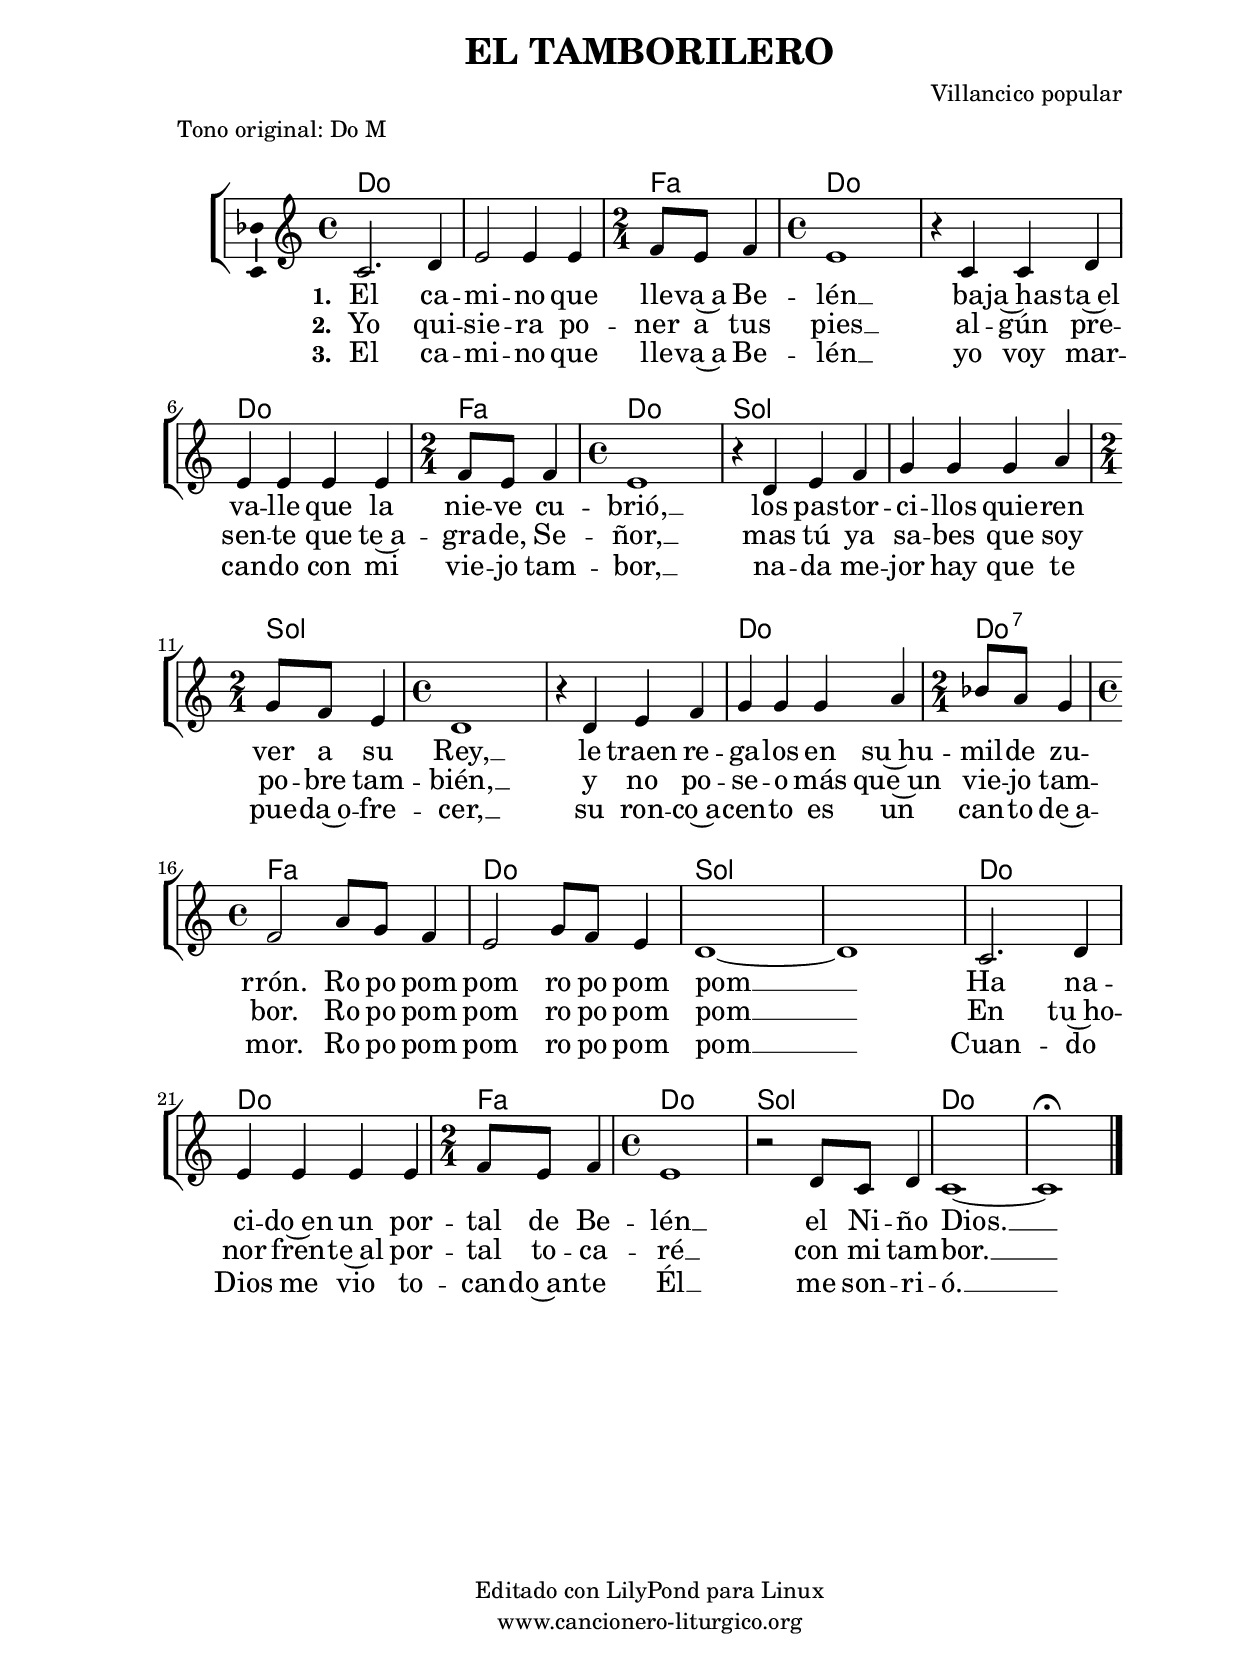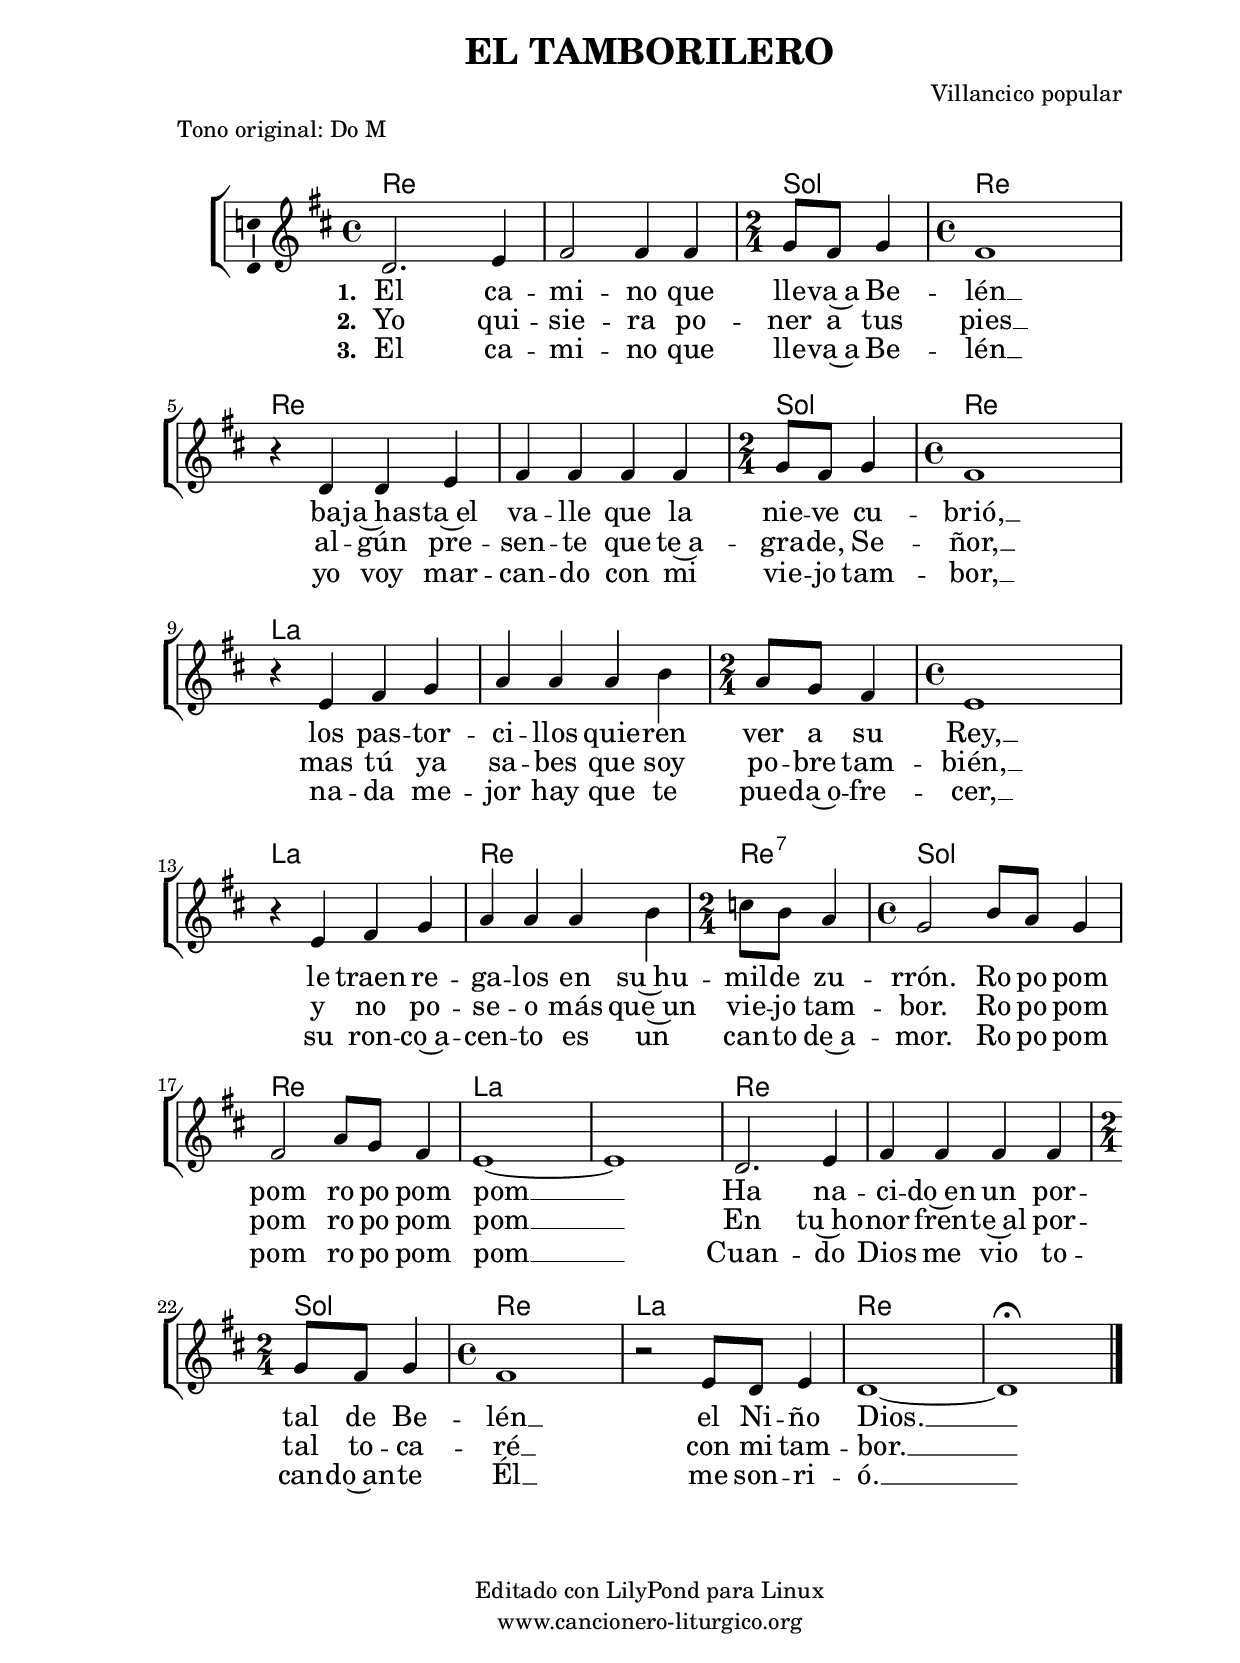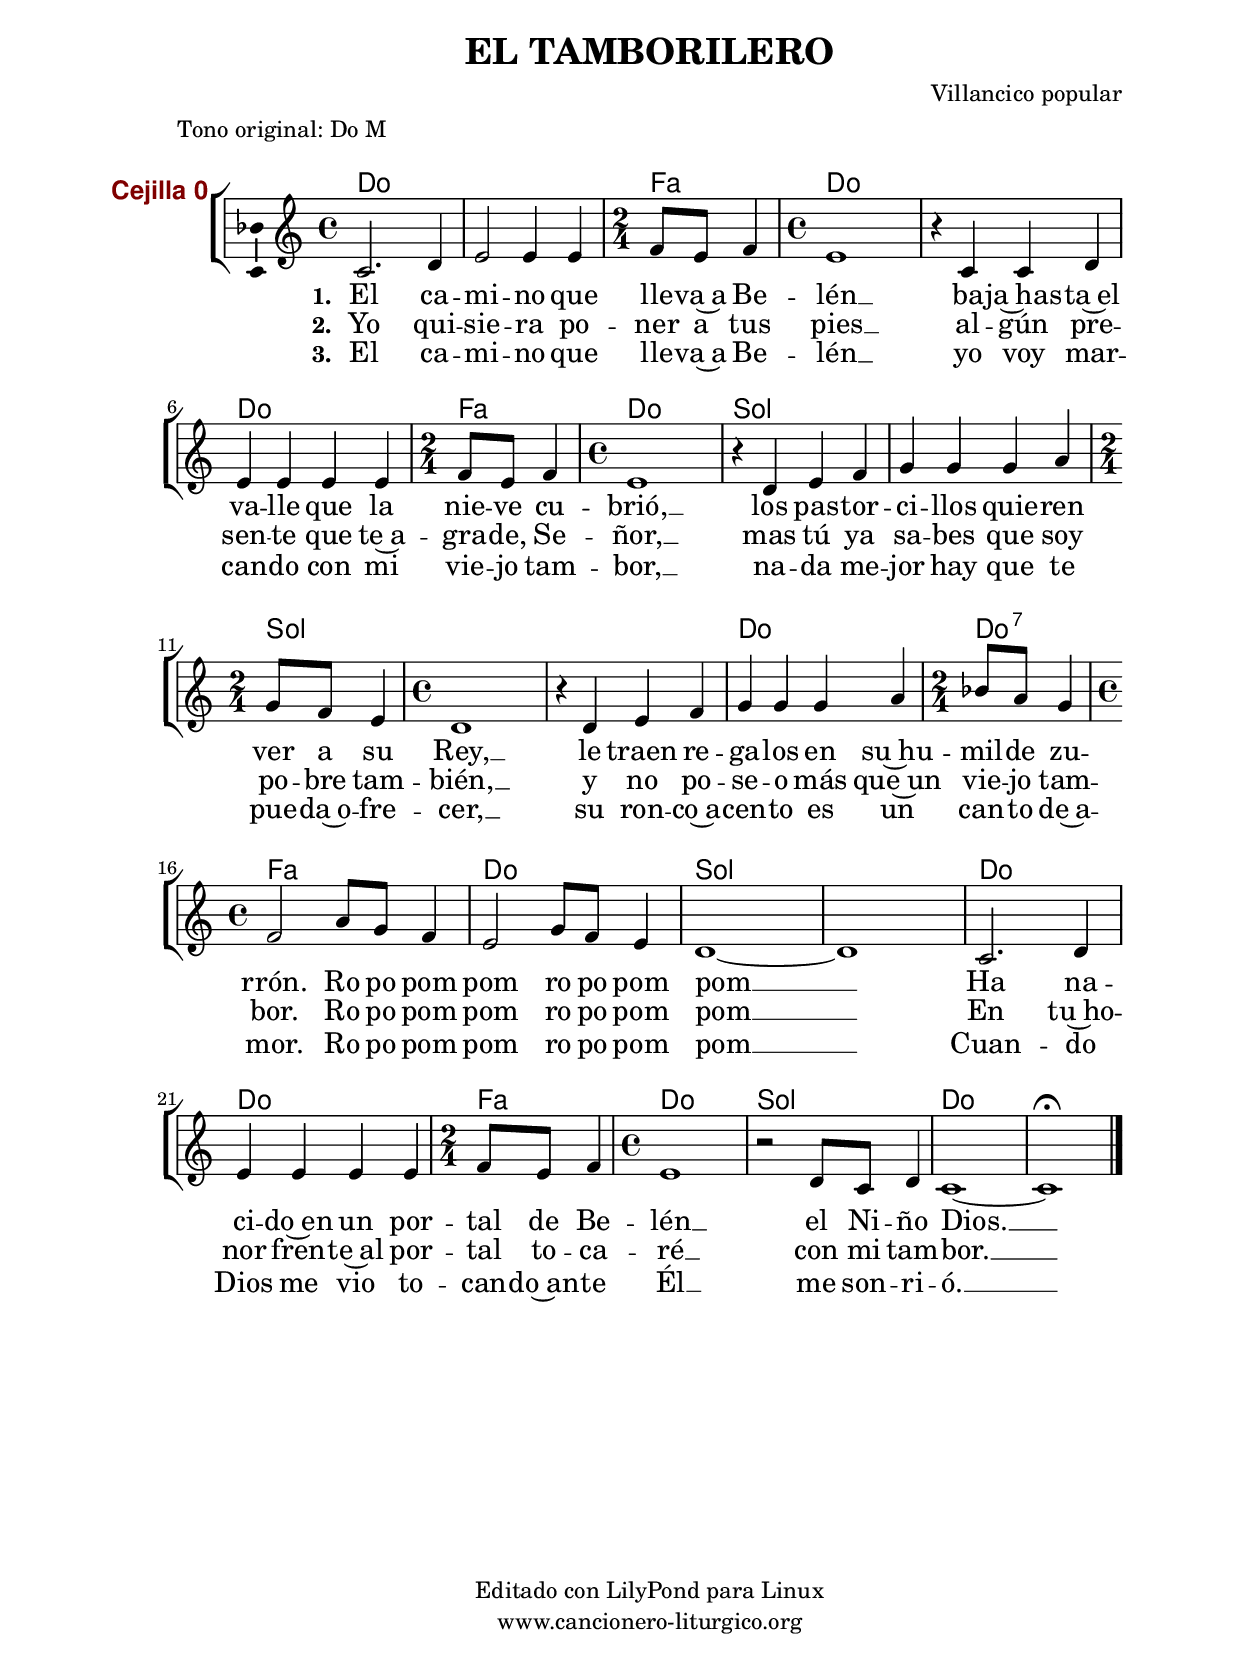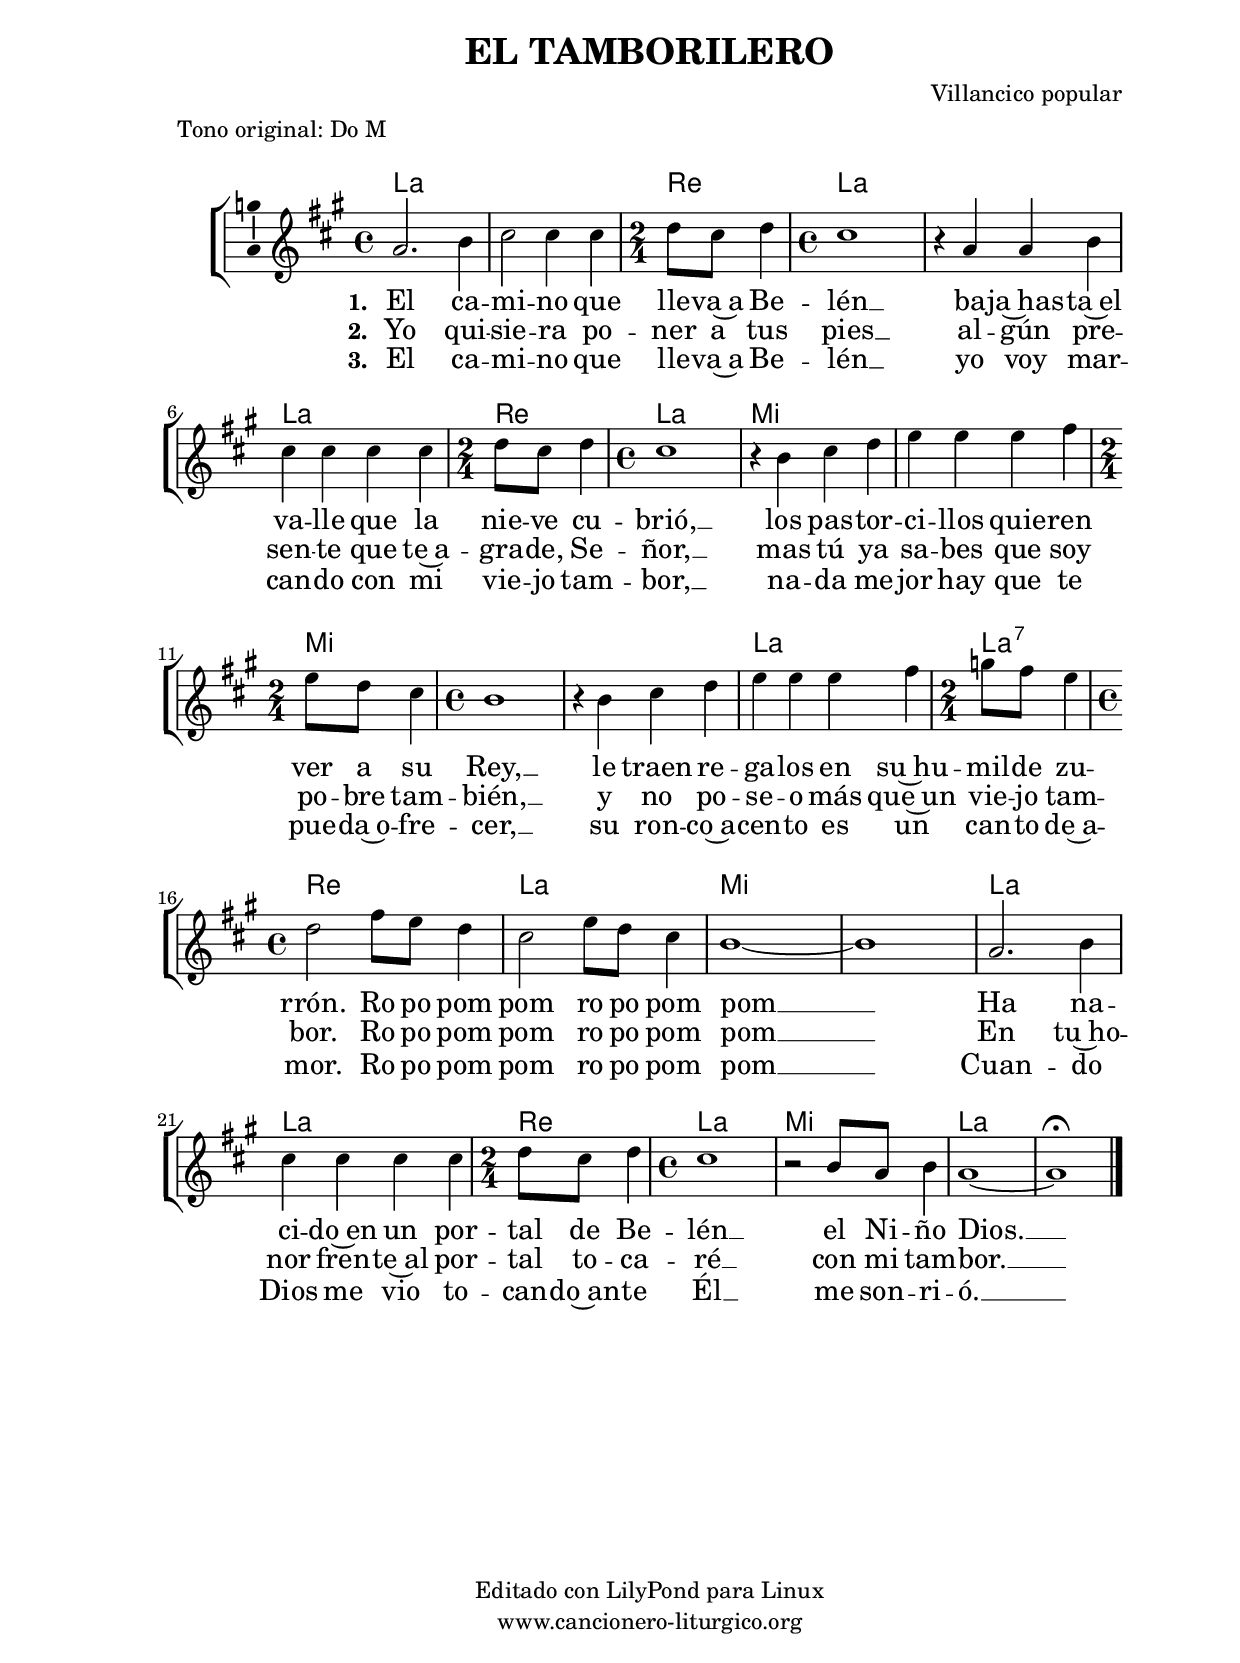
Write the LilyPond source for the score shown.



%versión de lilypond para la que se ha escrito esta partitura:
\version "2.16.0"

	%Tamaño papel
	#(set-default-paper-size "a4")
	%Tamaño partitura
	#(set-global-staff-size 20)
	%No responde al pulsar sobre una nota
	#(ly:set-option 'point-and-click #f)

%parámetros del encabezamiento:
\header {
	title = "EL TAMBORILERO"
	subtitle = ""
	composer = "Villancico popular"
	poet = ""
	meter = "Tono original: Do M"
	arranger = ""
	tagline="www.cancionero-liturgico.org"
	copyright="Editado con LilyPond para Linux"
	tiempo = "Navidad"
	usos = ""
	letra = ""
	}

%parámetros asociados al papel:
\paper  {
	oddHeaderMarkup = \markup {\fill-line { \on-the-fly #not-first-page \fromproperty #'header:title \on-the-fly #not-first-page \fromproperty #'header:composer }}
	evenHeaderMarkup = \markup {\fill-line { \fromproperty #'header:composer \fromproperty #'header:title }}
	#(set-paper-size "a4")
	print-page-number = ##f
	first-page-number = 1
	print-first-page-number = ##f
%	head-separation = 3.0 \cm
	top-margin = 2.0 \cm
	bottom-margin = 0.5\cm
%%%	bottom-margin = -2.0\cm
	left-margin = 3.0 \cm
	line-width = 16.0 \cm 
	indent = 8\mm
	interscoreline = 2.\mm
	between-system-space = 15\mm
%	para que las partituras no llenen la hoja:
	ragged-bottom = ##t
%	idem para la última hoja:
	ragged-last-bottom = ##f
%	para que las partituras llenen el ancho del papel:
	ragged-last = ##f
	after-title-space = 2.5 \cm
page-count=1
%system-count=5

	%Flexible Vertical Spacing
%	markup-markup-spacing =
%	#'((basic-distance . 15) (minimum-distance . 15) (padding . 3))
	markup-system-spacing =
	#'((basic-distance . 15) (minimum-distance . 15) (padding . 3))
	system-system-spacing =
	#'((basic-distance . 15) (minimum-distance . 15) (padding . 3))
	score-system-spacing =
	#'((basic-distance . 15) (minimum-distance . 15) (padding . 5))
%	top-system-spacing = % header
%	#'((basic-distance . 8) (minimum-distance . 0) (padding . 0))
%	top-markup-spacing =
%	#'((basic-distance . 20) (minimum-distance . 20) (padding . 0))
	last-bottom-spacing = % footer
	#'((basic-distance . 5) (minimum-distance . 5) (padding . 0))
%	score-markup-spacing =
%	#'((basic-distance . 16) (minimum-distance . 13) (padding . 0))

	}


%parámetros que afectan a toda la partitura:
global =  {
	%clave de sol (G):
	\clef G
	%armadura:
	\transpose aes c
	\key aes \major
	\tempo 4=100
	\set Score.tempoHideNote = ##t
	}


acordes = {
	\italianChords
	\chordmode {
	\transpose aes c
{

aes2 aes aes aes des aes aes aes aes aes aes des aes aes ees2 ees ees ees ees ees ees ees ees aes aes aes:7 des des aes aes ees ees ees ees aes2 aes aes aes des aes aes ees ees aes aes aes aes

	}
	}
}

melodia = 
	\transpose aes c
{
	\relative c''{

\time 4/4

aes2. bes4
c2 c4 c
\time 2/4
des8 c des4
\time 4/4
c1

r4 aes aes bes
c c c c
\time 2/4
des8 c des4
\time 4/4
c1

r4 bes c des
ees ees ees f
\time 2/4
ees8 des c4
\time 4/4
bes1

r4 bes c des
ees ees ees f
\time 2/4
ges8 f ees4
\time 4/4
des2 f8 ees des4
c2 ees8 des c4
bes1~
bes1
aes2. bes4
c c c c
\time 2/4
des8 c des4
\time 4/4
c1
r2 bes8 aes bes4
aes1~
aes1^\fermata

	\bar "|."
	}
	}


texto = \lyricmode {
\set stanza =#"1. " 
El ca -- mi -- no que lle -- va~a Be -- lén __
ba -- ja~has -- ta~el va -- lle que la nie -- ve cu -- brió, __
los pas -- tor -- ci -- llos quie -- ren ver a su Rey, __
le traen re -- ga -- los en su~hu -- mil -- de zu -- rrón.
Ro po pom pom
ro po pom pom __
Ha na -- ci -- do~en un por -- tal de Be -- lén __
el Ni -- ño Dios. __

	}

textodos = \lyricmode {
\set stanza =#"2. " 
Yo qui -- sie -- ra po -- ner a tus pies __
al -- gún pre -- sen -- te que te~a -- gra -- de, Se -- ñor, __
mas tú ya sa -- bes que soy po -- bre tam -- bién, __
y no po -- se -- o más que~un vie -- jo tam -- bor.
Ro po pom pom
ro po pom pom __
En tu~ho -- nor fren -- te~al por -- tal to -- ca -- ré __
con mi tam -- bor. __

}

textotres = \lyricmode {
\set stanza =#"3. " 
El ca -- mi -- no que lle -- va~a Be -- lén __
yo voy mar -- can -- do con mi vie -- jo tam -- bor, __
na -- da me -- jor hay que te pue -- da~o -- fre -- cer, __
su ron -- co~a -- cen -- to es un can -- to de~a -- mor.
Ro po pom pom
ro po pom pom __
Cuan -- do Dios me vio to -- can -- do~an -- te Él __
me son -- ri -- ó. __

}

acordesStaff = \context ChordNames = acordesStaff <<
	\set chordChanges = ##t
	\acordes
	>>


%%%%%%%%%%%%%%%%%%%%%%%%%%%%%%%%%%% CEJILLA %%%%%%%%%%%%%%%%%%%%%%%%%%%%%%%%%%%
acordescejilla = {
%%%	\override ChordNames.ChordName #'font-size = #-1
%%%	\override ChordNames.ChordName #'font-series = #'bold
	\transpose c c {
		\acordes
		}
	}

acordescejillaStaff = \context ChordNames = acordescejillaStaff <<
	\set Staff.instrumentName = \markup \with-color #darkred \larger \bold \sans "Cejilla 0"
	\set chordChanges = ##t
	\acordescejilla
	>>
%%%%%%%%%%%%%%%%%%%%%%%%%%%%%%%%%%% CEJILLA %%%%%%%%%%%%%%%%%%%%%%%%%%%%%%%%%%%


vozStaff = \context Voice = vozStaff
\with {\consists "Ambitus_engraver"}
<<
%	\set Staff.instrumentName = ""
%	\set Staff.shortInstrumentName = ""
%	\set Staff.midiInstrument = #"clarinet"
%	\set Staff.midiInstrument = #"cello"
%	\set Staff.midiInstrument = #"flute"
	\set Staff.midiInstrument = #"electric guitar (jazz)"
%	\set Staff.midiInstrument = #"english horn"
%	\set Staff.midiInstrument = #"violin"
%	\set Staff.midiInstrument = #"glockenspiel"
	\set Staff.midiMinimumVolume = #0.7
	\set Staff.midiMaximumVolume = #0.9
	\global
	\melodia
	>>

textoStaff = \context Lyrics = textoStaff <<
	\lyricsto vozStaff \texto
	>>

textodosStaff = \context Lyrics = textodosStaff <<
	\lyricsto vozStaff \textodos
	>>

textotresStaff = \context Lyrics = textotresStaff <<
	\lyricsto vozStaff \textotres
	>>

\book {
	\score {
		\context ChoirStaff {
			\override StaffGroup.SystemStartBracket #'collapse-height = #1
			\override Score.SystemStartBar #'collapse-height = #1
			<<
			\acordesStaff
			\vozStaff
			\textoStaff
			\textodosStaff
			\textotresStaff
			>>
			}
		\layout {
	    		\context {
				\Lyrics
				\override LyricText #'font-size = #2
				}
	   		 \context {
				\Score
				\override StaffSymbol #'staff-space = #(magstep +3)
				}
			}
		}
	\score {
		\unfoldRepeats
		\context ChoirStaff {
			<<
			\acordesStaff
			\vozStaff
			>>
			}
		\midi {
	  		\context {
	  			\Score
				tempoWholesPerMinute = #(ly:make-moment 70 4)
				}
			}
		}
	}


%Partitura para guitarra
#(define output-suffix "G")
\book {
	\score {
		\context ChoirStaff {
			\override StaffGroup.SystemStartBracket #'collapse-height = #1
			\override Score.SystemStartBar #'collapse-height = #1
			<<
			\acordescejillaStaff
			\vozStaff
			\textoStaff
			\textodosStaff
			\textotresStaff
			>>
			}
		\layout {
%%%%%%%%%%%%%%%%%%%%%%%%%%%%%%%%%%% CEJILLA %%%%%%%%%%%%%%%%%%%%%%%%%%%%%%%%%%%
			\context {
				\ChordNames \consists Instrument_name_engraver
				}
%%%%%%%%%%%%%%%%%%%%%%%%%%%%%%%%%%% CEJILLA %%%%%%%%%%%%%%%%%%%%%%%%%%%%%%%%%%%
	    		\context {
				\Lyrics
				\override LyricText #'font-size = #2
				}
	   		 \context {
				\Score
				\override StaffSymbol #'staff-space = #(magstep +3)
				}
			}
		}
	}


#(define output-suffix "C")
\book {
	\score {
		\context ChoirStaff {
			\override StaffGroup.SystemStartBracket #'collapse-height = #1
			\override Score.SystemStartBar #'collapse-height = #1
\transpose c d
			<<
			\acordesStaff
			\vozStaff
			\textoStaff
			\textodosStaff
			\textotresStaff
			>>
			}
		\layout {
	    		\context {
				\Lyrics
				\override LyricText #'font-size = #2
				}
	   		 \context {
				\Score
				\override StaffSymbol #'staff-space = #(magstep +3)
				}
			}
		}
	}


#(define output-suffix "S")
\book {
	\score {
		\context ChoirStaff {
			\override StaffGroup.SystemStartBracket #'collapse-height = #1
			\override Score.SystemStartBar #'collapse-height = #1
\transpose c a
			<<
			\acordesStaff
			\vozStaff
			\textoStaff
			\textodosStaff
			\textotresStaff
			>>
			}
		\layout {
	    		\context {
				\Lyrics
				\override LyricText #'font-size = #2
				}
	   		 \context {
				\Score
				\override StaffSymbol #'staff-space = #(magstep +3)
				}
			}
		}
	}


